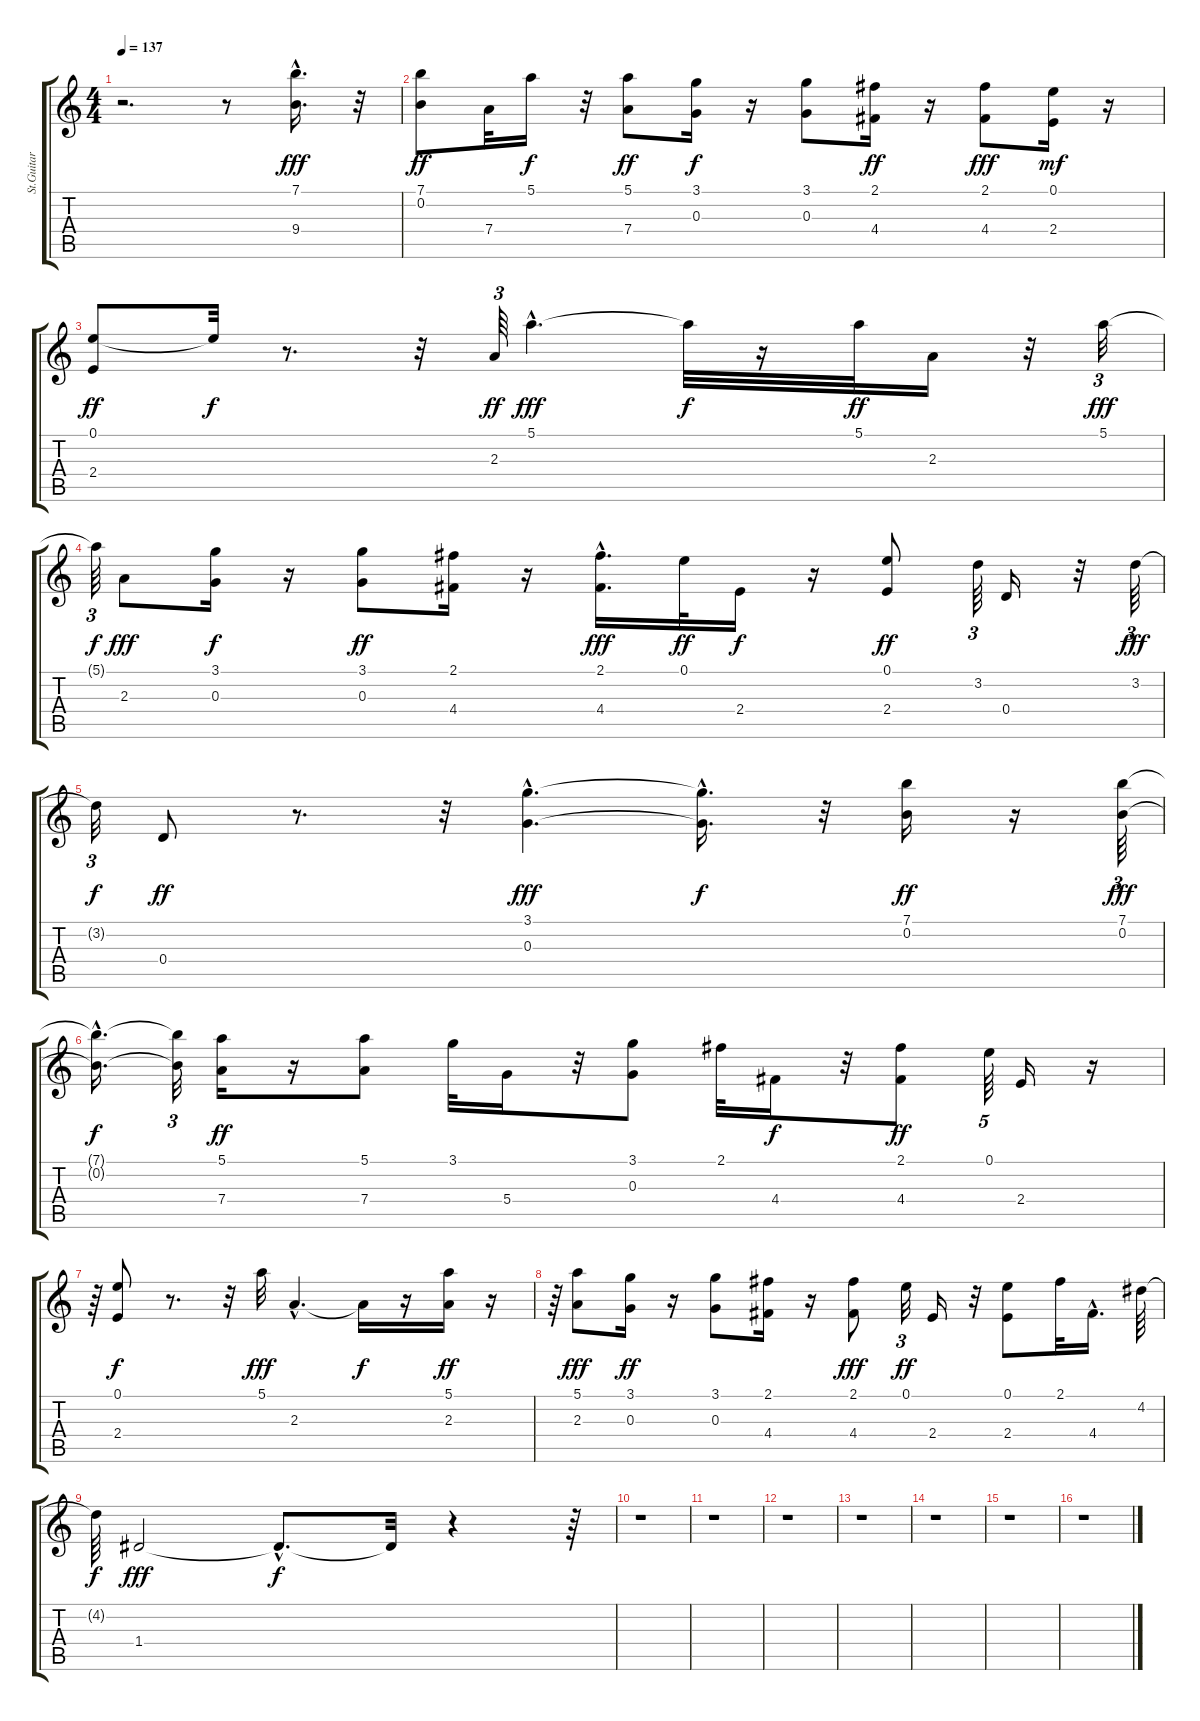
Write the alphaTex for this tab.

\track ("St.Guitar" "St.Guitar") {instrument acousticguitarsteel}
\staff {score tabs}
\tuning (E4 B3 G3 D3 A2 E2) {hide}
\ts (4 4)
\tempo 137
\clef g2
\ks c
r.2{d dy fff instrument acousticguitarsteel} r.8 (7.1{hac} 9.4{hac}).16{d} r.32 |
(7.1 0.2).8{dy ff} 7.4.32 5.1.16{dy f} r.32 (5.1 7.4).8{dy ff} (3.1 0.3).16{dy f} r.16 (3.1 0.3).8 (2.1 4.4).16{dy ff} r.16 (2.1 4.4).8{dy fff} (0.1 2.4).16{dy mf} r.16 |
(0.1 2.4).8{dy ff} 0.1{t}.32{dy f} r.8{d} r.32 2.3.64{tu (3 2) dy ff} 5.1{hac}.4{d dy fff} 5.1{t}.32{dy f} r.16 5.1.32{dy ff} 2.3.16 r.32 5.1.32{tu (3 2) dy fff} |
5.1{t}.64{tu (3 2) dy f} 2.3.8{dy fff} (3.1 0.3).16{dy f} r.16 (3.1 0.3).8{dy ff} (2.1 4.4).16 r.16 (2.1{hac} 4.4{hac}).16{d dy fff} 0.1.32{dy ff} 2.4.16{dy f} r.16 (0.1 2.4).8{dy ff} 3.2.64{tu (3 2)} 0.4.16 r.32 3.2.64{tu (3 2) dy fff} |
3.2{t}.32{tu (3 2) dy f} 0.4.8{dy ff} r.8{d} r.32 (3.1{hac} 0.3{hac}).4{d dy fff} (3.1{hac t} 0.3{hac t}).16{d dy f} r.32 (7.1 0.2).16{dy ff} r.16 (7.1 0.2).64{tu (3 2) dy fff} |
(7.1{hac t} 0.2{hac t}).16{d dy f} (7.1{t} 0.2{t}).32{tu (3 2)} (5.1 7.4).16{dy ff} r.16 (5.1 7.4).8 3.1.32 5.4.16 r.32 (3.1 0.3).8 2.1.32 4.4.16{dy f} r.32 (2.1 4.4).8{dy ff} 0.1.64{tu (5 4)} 2.4.16 r.16 |
r.64 (0.1 2.4).8{dy f} r.8{d} r.32 5.1.32{dy fff} 2.3{hac}.4{d} 2.3{t}.16{dy f} r.16 (5.1 2.3).16{dy ff} r.16 |
r.64 (5.1 2.3).8{dy fff} (3.1 0.3).16{dy ff} r.16 (3.1 0.3).8 (2.1 4.4).16 r.16 (2.1 4.4).8{dy fff} 0.1.32{tu (3 2) dy ff} 2.4.16 r.32 (0.1 2.4).8 2.1.32 4.4{hac}.16{d} 4.2.64 |
4.2{t}.64{dy f} 1.4.2{dy fff} 1.4{hac t}.8{d dy f} 1.4{t}.32 r.4 r.64 |
r.1 |
r.1 |
r.1 |
r.1 |
r.1 |
r.1 |
r.1
